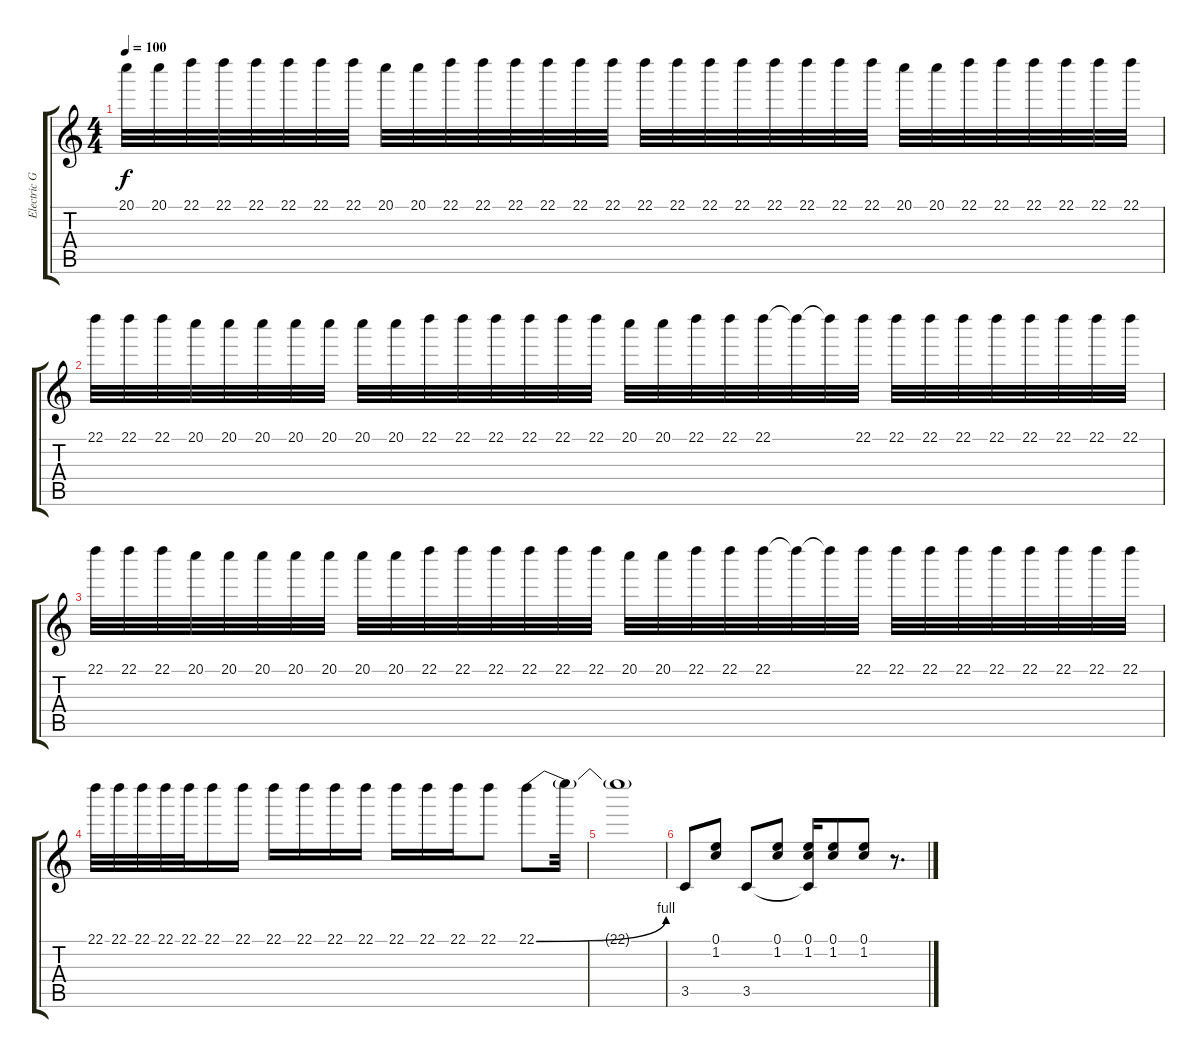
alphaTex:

\track ("Electric Guitar" "Electric G") {instrument distortionguitar}
\staff {score tabs}
\tuning (E4 B3 G3 D3 A2 E2) {hide}
\ts (4 4)
\tempo 100
\clef g2
\ks c
20.1.32{dy f volume 10} 20.1.32 22.1.32 22.1.32 22.1.32 22.1.32 22.1.32 22.1.32 20.1.32 20.1.32 22.1.32 22.1.32 22.1.32 22.1.32 22.1.32 22.1.32 22.1.32 22.1.32 22.1.32 22.1.32 22.1.32 22.1.32 22.1.32 22.1.32 20.1.32 20.1.32 22.1.32 22.1.32 22.1.32 22.1.32 22.1.32 22.1.32 |
22.1.32{volume 8} 22.1.32 22.1.32 20.1.32 20.1.32 20.1.32 20.1.32 20.1.32 20.1.32 20.1.32 22.1.32 22.1.32 22.1.32 22.1.32 22.1.32 22.1.32 20.1.32 20.1.32 22.1.32 22.1.32 22.1.32 22.1{t}.32 22.1{t}.32 22.1.32 22.1.32 22.1.32 22.1.32 22.1.32 22.1.32 22.1.32 22.1.32 22.1.32 |
22.1.32{volume 8} 22.1.32 22.1.32 20.1.32 20.1.32 20.1.32 20.1.32 20.1.32 20.1.32 20.1.32 22.1.32 22.1.32 22.1.32 22.1.32 22.1.32 22.1.32 20.1.32 20.1.32 22.1.32 22.1.32 22.1.32 22.1{t}.32 22.1{t}.32 22.1.32 22.1.32 22.1.32 22.1.32 22.1.32 22.1.32 22.1.32 22.1.32 22.1.32 |
22.1.32{volume 4} 22.1.32 22.1.32 22.1.32 22.1.32 22.1.16 22.1.16 22.1.16 22.1.16 22.1.16 22.1.16 22.1.16 22.1.16 22.1.16 22.1.8 22.1{be (bend 0 0 60 4)}.8 22.1{t}.32 |
22.1{t}.1{volume 2} |
3.5.8{volume 0 instrument electricguitarclean} (0.1 1.2).8 3.5.8 (0.1 1.2).8 (0.1 1.2 3.5{t}).16 (0.1 1.2).8 (0.1 1.2).8 r.8{d}
